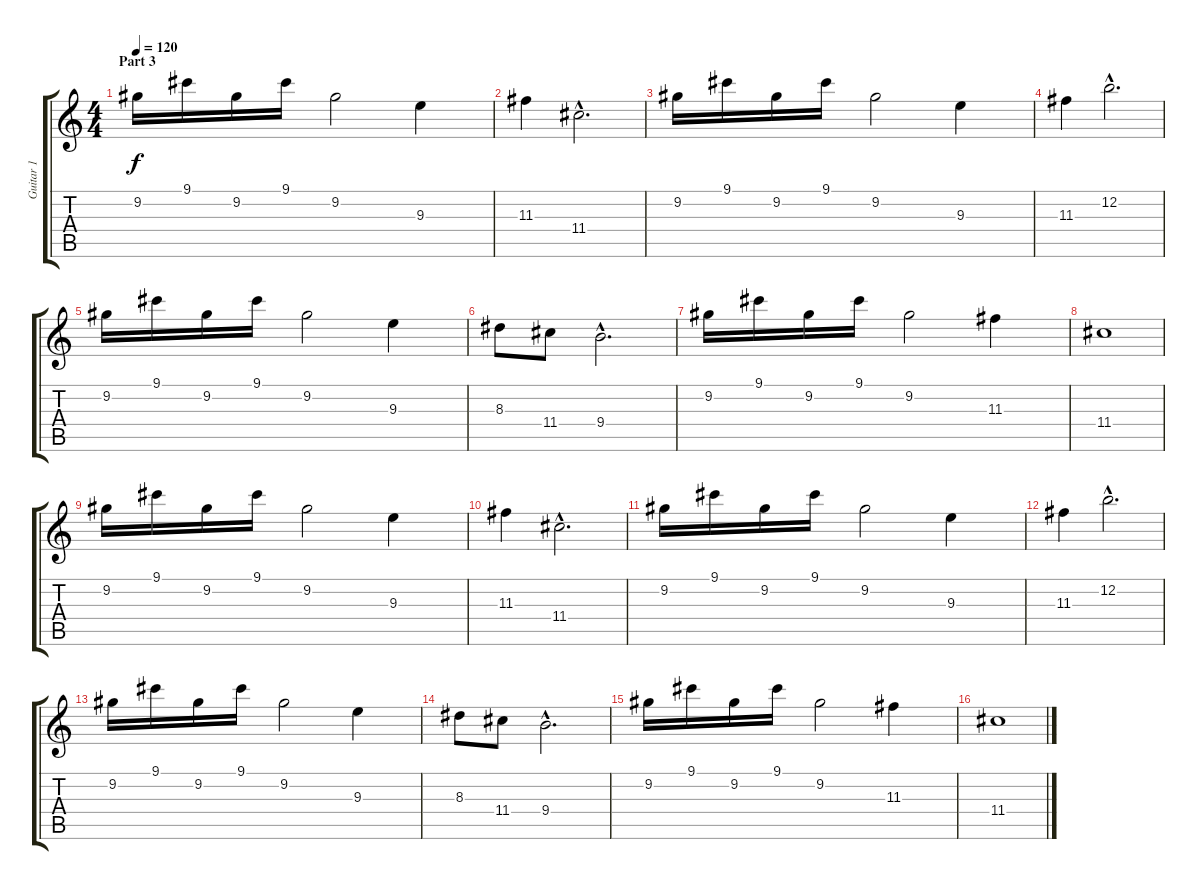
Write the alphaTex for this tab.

\track ("Guitar 1" "Guitar 1") {instrument overdrivenguitar}
\staff {score tabs}
\tuning (E4 B3 G3 D3 A2 E2) {hide}
\ts (4 4)
\section ("" "Part 3")
\tempo 120
\clef g2
\ks c
9.2.16{dy f} 9.1.16 9.2.16 9.1.16 9.2.2 9.3.4 |
11.3.4 11.4{hac}.2{d} |
9.2.16 9.1.16 9.2.16 9.1.16 9.2.2 9.3.4 |
11.3.4 12.2{hac}.2{d} |
9.2.16 9.1.16 9.2.16 9.1.16 9.2.2 9.3.4 |
8.3.8 11.4.8 9.4{hac}.2{d} |
9.2.16 9.1.16 9.2.16 9.1.16 9.2.2 11.3.4 |
11.4.1 |
9.2.16 9.1.16 9.2.16 9.1.16 9.2.2 9.3.4 |
11.3.4 11.4{hac}.2{d} |
9.2.16 9.1.16 9.2.16 9.1.16 9.2.2 9.3.4 |
11.3.4 12.2{hac}.2{d} |
9.2.16 9.1.16 9.2.16 9.1.16 9.2.2 9.3.4 |
8.3.8 11.4.8 9.4{hac}.2{d} |
9.2.16 9.1.16 9.2.16 9.1.16 9.2.2 11.3.4 |
11.4.1
